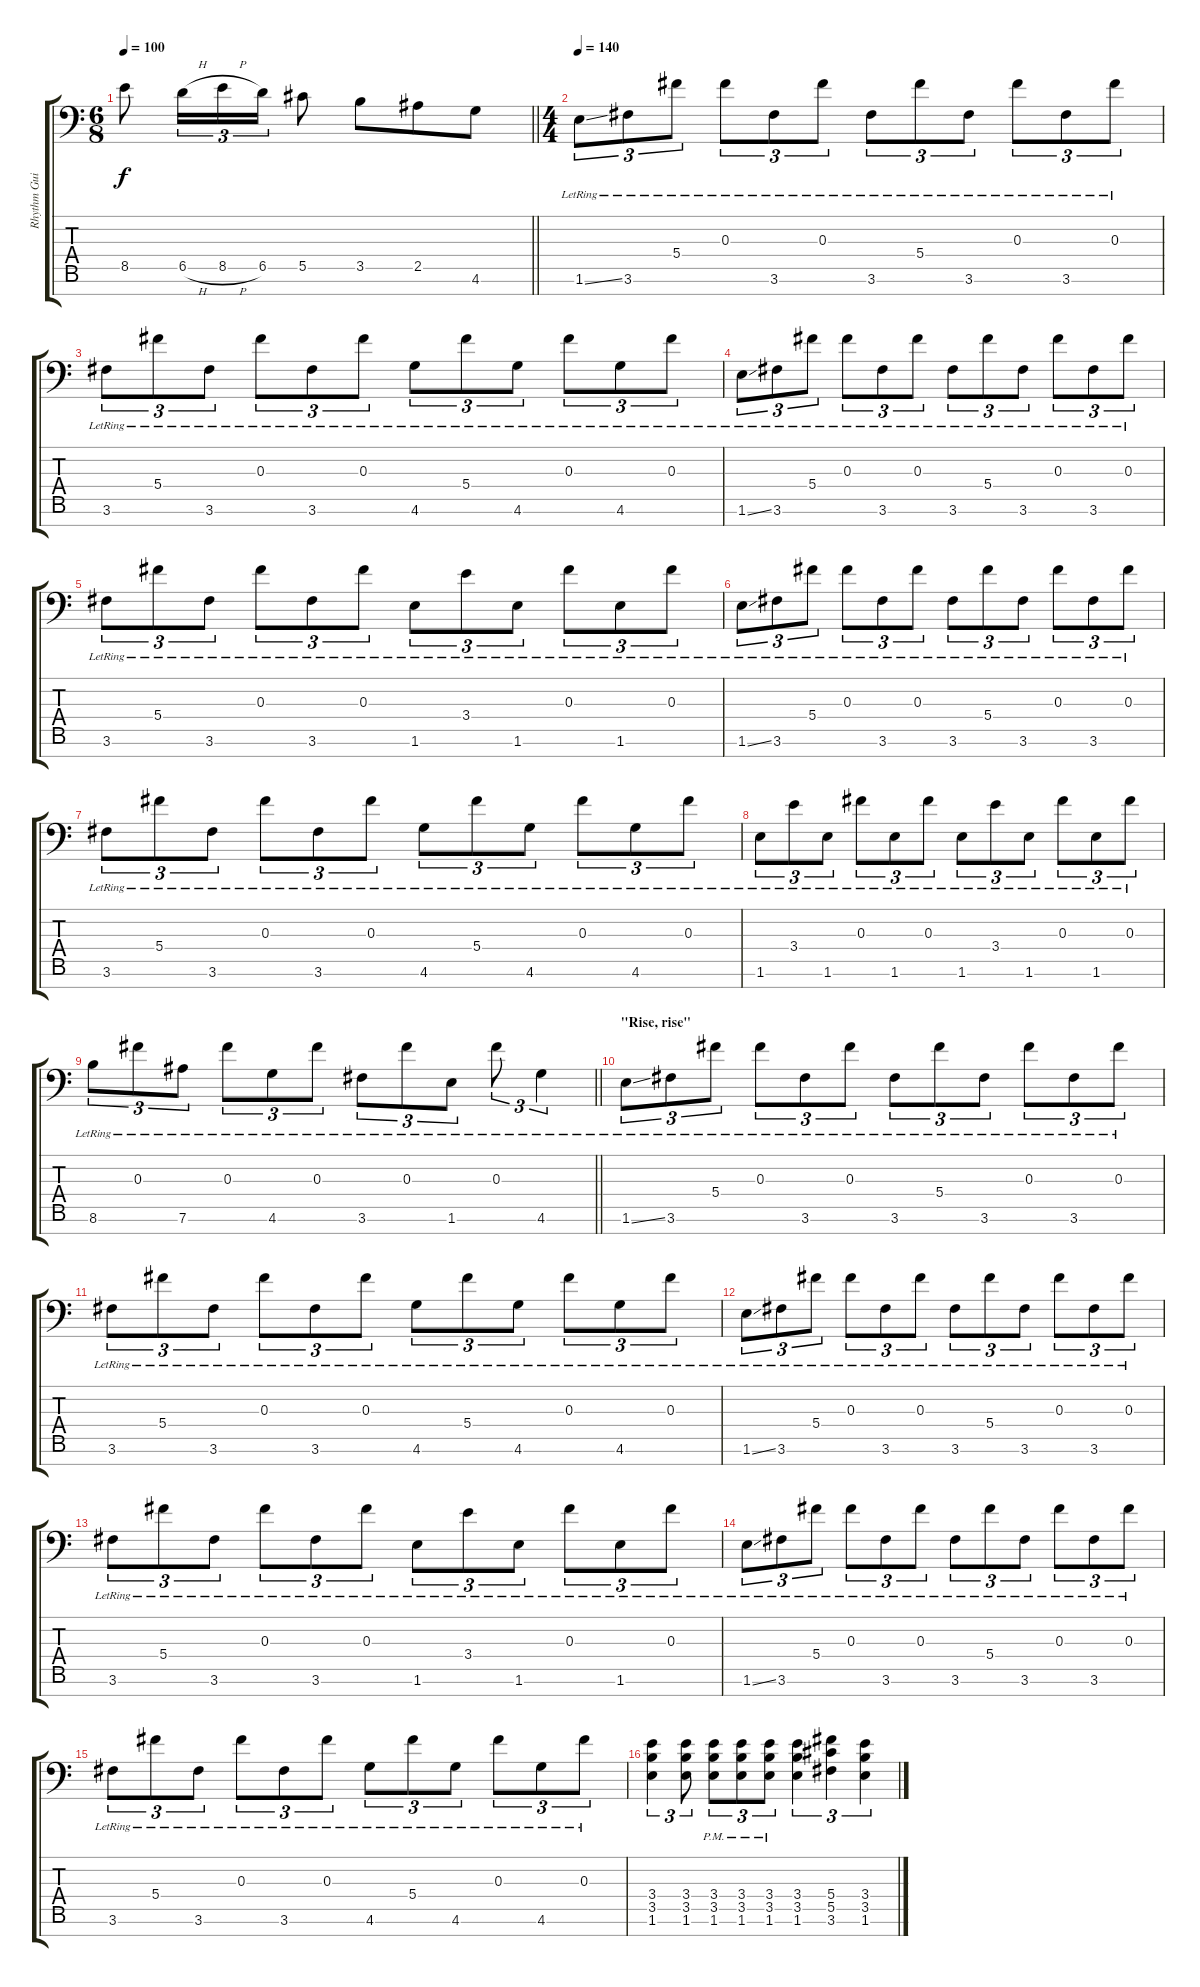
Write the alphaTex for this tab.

\track ("Rhythm Guitar" "Rhythm Gui") {instrument distortionguitar}
\staff {score tabs}
\tuning (Eb4 Bb3 Gb3 Db3 Ab2 Eb2 Bb1) {hide}
\ts (6 8)
\tempo 100
\clef f4
\barLineRight lightlight
\ks c
8.5.8{dy f instrument distortionguitar} 6.5{h}.16{tu (3 2)} 8.5{h}.16{tu (3 2)} 6.5.16{tu (3 2)} 5.5.8 3.5.8 2.5.8 4.6.8 |
\ts (4 4)
\section ("" "")
\tempo 140
1.6{ss lr}.8{tu (3 2)} 3.6{lr}.8{tu (3 2)} 5.4{lr}.8{tu (3 2)} 0.3{lr}.8{tu (3 2)} 3.6{lr}.8{tu (3 2)} 0.3{lr}.8{tu (3 2)} 3.6{lr}.8{tu (3 2)} 5.4{lr}.8{tu (3 2)} 3.6{lr}.8{tu (3 2)} 0.3{lr}.8{tu (3 2)} 3.6{lr}.8{tu (3 2)} 0.3{lr}.8{tu (3 2)} |
3.6{lr}.8{tu (3 2)} 5.4{lr}.8{tu (3 2)} 3.6{lr}.8{tu (3 2)} 0.3{lr}.8{tu (3 2)} 3.6{lr}.8{tu (3 2)} 0.3{lr}.8{tu (3 2)} 4.6{lr}.8{tu (3 2)} 5.4{lr}.8{tu (3 2)} 4.6{lr}.8{tu (3 2)} 0.3{lr}.8{tu (3 2)} 4.6{lr}.8{tu (3 2)} 0.3{lr}.8{tu (3 2)} |
1.6{ss lr}.8{tu (3 2)} 3.6{lr}.8{tu (3 2)} 5.4{lr}.8{tu (3 2)} 0.3{lr}.8{tu (3 2)} 3.6{lr}.8{tu (3 2)} 0.3{lr}.8{tu (3 2)} 3.6{lr}.8{tu (3 2)} 5.4{lr}.8{tu (3 2)} 3.6{lr}.8{tu (3 2)} 0.3{lr}.8{tu (3 2)} 3.6{lr}.8{tu (3 2)} 0.3{lr}.8{tu (3 2)} |
3.6{lr}.8{tu (3 2)} 5.4{lr}.8{tu (3 2)} 3.6{lr}.8{tu (3 2)} 0.3{lr}.8{tu (3 2)} 3.6{lr}.8{tu (3 2)} 0.3{lr}.8{tu (3 2)} 1.6{lr}.8{tu (3 2)} 3.4{lr}.8{tu (3 2)} 1.6{lr}.8{tu (3 2)} 0.3{lr}.8{tu (3 2)} 1.6{lr}.8{tu (3 2)} 0.3{lr}.8{tu (3 2)} |
1.6{ss lr}.8{tu (3 2)} 3.6{lr}.8{tu (3 2)} 5.4{lr}.8{tu (3 2)} 0.3{lr}.8{tu (3 2)} 3.6{lr}.8{tu (3 2)} 0.3{lr}.8{tu (3 2)} 3.6{lr}.8{tu (3 2)} 5.4{lr}.8{tu (3 2)} 3.6{lr}.8{tu (3 2)} 0.3{lr}.8{tu (3 2)} 3.6{lr}.8{tu (3 2)} 0.3{lr}.8{tu (3 2)} |
3.6{lr}.8{tu (3 2)} 5.4{lr}.8{tu (3 2)} 3.6{lr}.8{tu (3 2)} 0.3{lr}.8{tu (3 2)} 3.6{lr}.8{tu (3 2)} 0.3{lr}.8{tu (3 2)} 4.6{lr}.8{tu (3 2)} 5.4{lr}.8{tu (3 2)} 4.6{lr}.8{tu (3 2)} 0.3{lr}.8{tu (3 2)} 4.6{lr}.8{tu (3 2)} 0.3{lr}.8{tu (3 2)} |
1.6{lr}.8{tu (3 2)} 3.4{lr}.8{tu (3 2)} 1.6{lr}.8{tu (3 2)} 0.3{lr}.8{tu (3 2)} 1.6{lr}.8{tu (3 2)} 0.3{lr}.8{tu (3 2)} 1.6{lr}.8{tu (3 2)} 3.4{lr}.8{tu (3 2)} 1.6{lr}.8{tu (3 2)} 0.3{lr}.8{tu (3 2)} 1.6{lr}.8{tu (3 2)} 0.3{lr}.8{tu (3 2)} |
\barLineRight lightlight
8.6{lr}.8{tu (3 2)} 0.3{lr}.8{tu (3 2)} 7.6{lr}.8{tu (3 2)} 0.3{lr}.8{tu (3 2)} 4.6{lr}.8{tu (3 2)} 0.3{lr}.8{tu (3 2)} 3.6{lr}.8{tu (3 2)} 0.3{lr}.8{tu (3 2)} 1.6{lr}.8{tu (3 2)} 0.3{lr}.8{tu (3 2)} 4.6{lr}.4{tu (3 2)} |
\section ("" "\"Rise, rise\"")
1.6{ss lr}.8{tu (3 2)} 3.6{lr}.8{tu (3 2)} 5.4{lr}.8{tu (3 2)} 0.3{lr}.8{tu (3 2)} 3.6{lr}.8{tu (3 2)} 0.3{lr}.8{tu (3 2)} 3.6{lr}.8{tu (3 2)} 5.4{lr}.8{tu (3 2)} 3.6{lr}.8{tu (3 2)} 0.3{lr}.8{tu (3 2)} 3.6{lr}.8{tu (3 2)} 0.3{lr}.8{tu (3 2)} |
3.6{lr}.8{tu (3 2)} 5.4{lr}.8{tu (3 2)} 3.6{lr}.8{tu (3 2)} 0.3{lr}.8{tu (3 2)} 3.6{lr}.8{tu (3 2)} 0.3{lr}.8{tu (3 2)} 4.6{lr}.8{tu (3 2)} 5.4{lr}.8{tu (3 2)} 4.6{lr}.8{tu (3 2)} 0.3{lr}.8{tu (3 2)} 4.6{lr}.8{tu (3 2)} 0.3{lr}.8{tu (3 2)} |
1.6{ss lr}.8{tu (3 2)} 3.6{lr}.8{tu (3 2)} 5.4{lr}.8{tu (3 2)} 0.3{lr}.8{tu (3 2)} 3.6{lr}.8{tu (3 2)} 0.3{lr}.8{tu (3 2)} 3.6{lr}.8{tu (3 2)} 5.4{lr}.8{tu (3 2)} 3.6{lr}.8{tu (3 2)} 0.3{lr}.8{tu (3 2)} 3.6{lr}.8{tu (3 2)} 0.3{lr}.8{tu (3 2)} |
3.6{lr}.8{tu (3 2)} 5.4{lr}.8{tu (3 2)} 3.6{lr}.8{tu (3 2)} 0.3{lr}.8{tu (3 2)} 3.6{lr}.8{tu (3 2)} 0.3{lr}.8{tu (3 2)} 1.6{lr}.8{tu (3 2)} 3.4{lr}.8{tu (3 2)} 1.6{lr}.8{tu (3 2)} 0.3{lr}.8{tu (3 2)} 1.6{lr}.8{tu (3 2)} 0.3{lr}.8{tu (3 2)} |
1.6{ss lr}.8{tu (3 2)} 3.6{lr}.8{tu (3 2)} 5.4{lr}.8{tu (3 2)} 0.3{lr}.8{tu (3 2)} 3.6{lr}.8{tu (3 2)} 0.3{lr}.8{tu (3 2)} 3.6{lr}.8{tu (3 2)} 5.4{lr}.8{tu (3 2)} 3.6{lr}.8{tu (3 2)} 0.3{lr}.8{tu (3 2)} 3.6{lr}.8{tu (3 2)} 0.3{lr}.8{tu (3 2)} |
3.6{lr}.8{tu (3 2)} 5.4{lr}.8{tu (3 2)} 3.6{lr}.8{tu (3 2)} 0.3{lr}.8{tu (3 2)} 3.6{lr}.8{tu (3 2)} 0.3{lr}.8{tu (3 2)} 4.6{lr}.8{tu (3 2)} 5.4{lr}.8{tu (3 2)} 4.6{lr}.8{tu (3 2)} 0.3{lr}.8{tu (3 2)} 4.6{lr}.8{tu (3 2)} 0.3{lr}.8{tu (3 2)} |
(3.4 3.5 1.6).4{tu (3 2)} (3.4 3.5 1.6).8{tu (3 2)} (3.4{pm} 3.5{pm} 1.6{pm}).8{tu (3 2)} (3.4{pm} 3.5{pm} 1.6{pm}).8{tu (3 2)} (3.4{pm} 3.5{pm} 1.6{pm}).8{tu (3 2)} (3.4 3.5 1.6).4{tu (3 2)} (5.4 5.5 3.6).4{tu (3 2)} (3.4 3.5 1.6).4{tu (3 2)}
